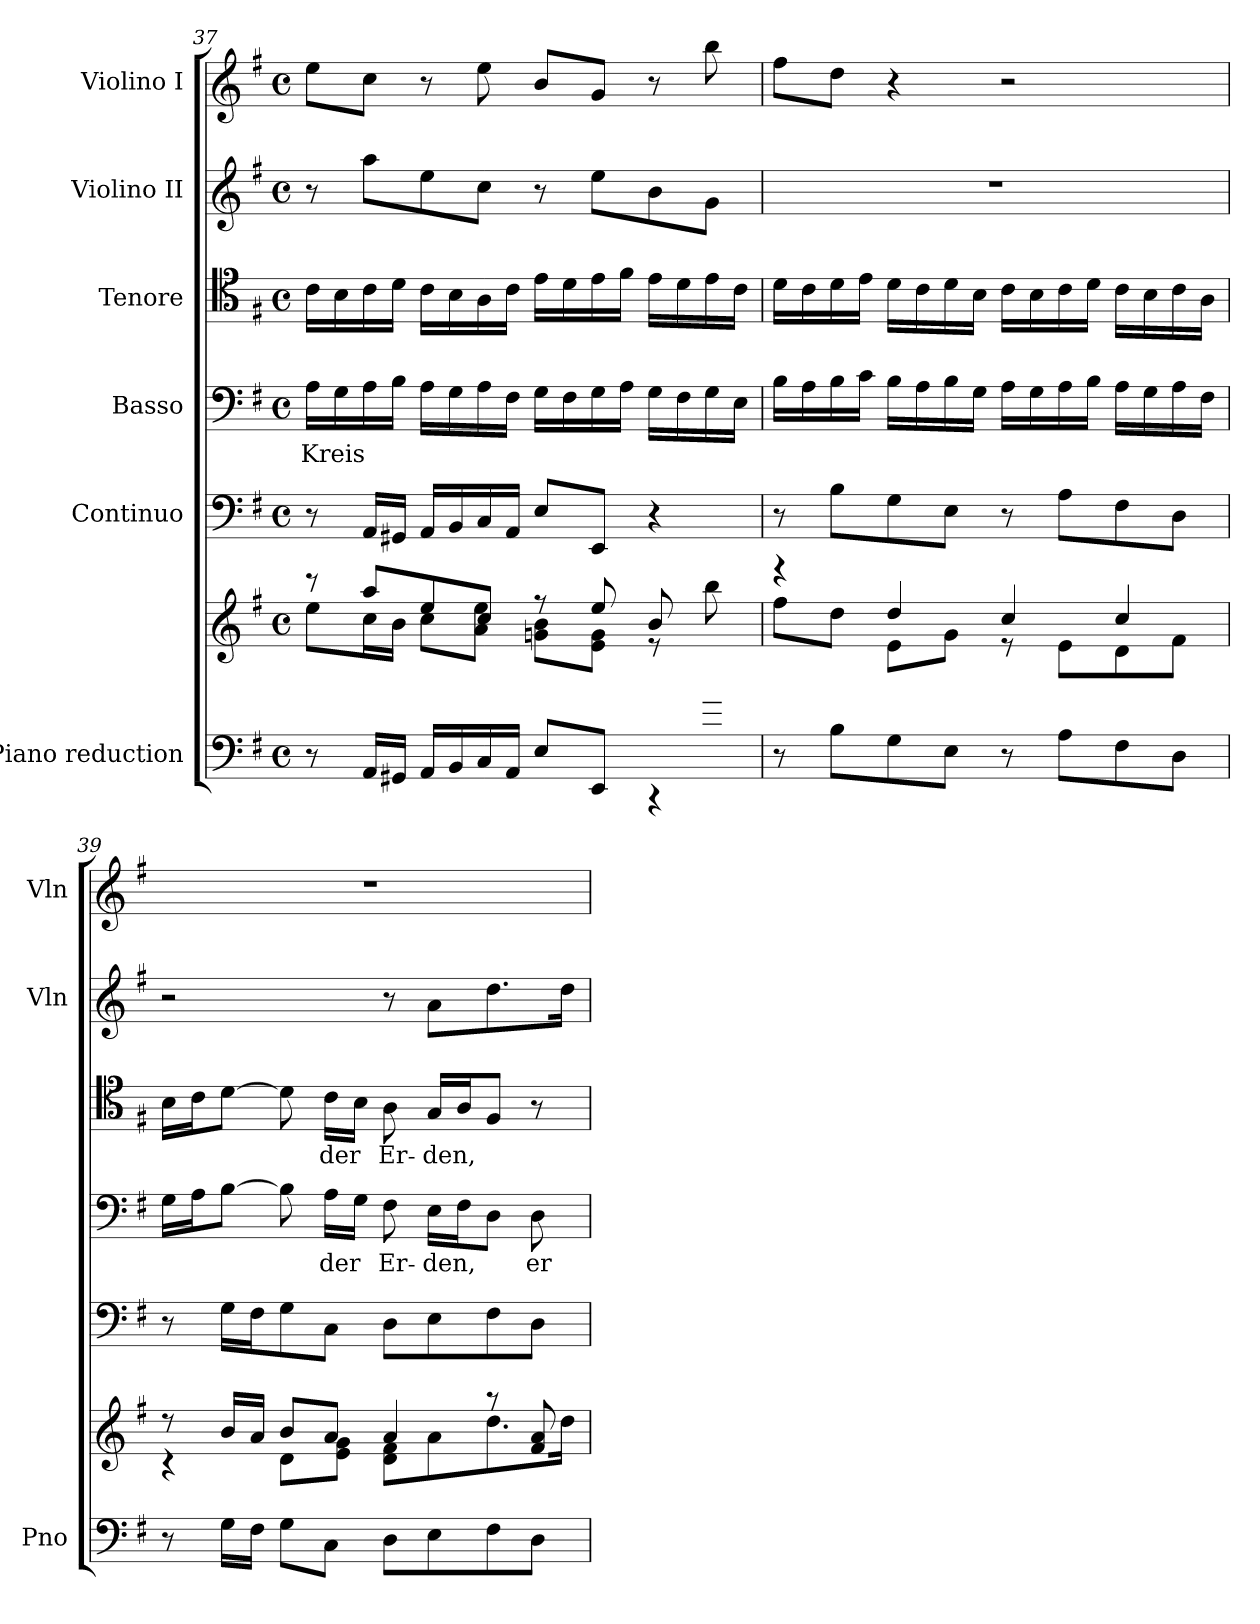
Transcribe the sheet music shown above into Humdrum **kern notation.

**kern	**kern	**kern	**kern	**text	**kern	**text	**kern	**dynam	**kern
*part6	*part6	*part5	*part4	*part4	*part3	*part3	*part2	*part2	*part1
*staff7	*staff6	*staff5	*staff4	*staff4	*staff3	*staff3	*staff2	*staff2	*staff1
*I"Piano reduction	*	*I"Continuo	*I"Basso	*	*I"Tenore	*	*I"Violino II	*	*I"Violino I
*I'Pno	*	*	*	*	*	*	*I'Vln	*	*I'Vln
!!LO:LB:g=z
*clefF4	*clefG2	*clefF4	*clefF4	*	*clefC4	*	*clefG2	*	*clefG2
*k[f#]	*k[f#]	*k[f#]	*k[f#]	*	*k[f#]	*	*k[f#]	*	*k[f#]
*M4/4	*M4/4	*M4/4	*M4/4	*	*M4/4	*	*M4/4	*	*M4/4
*met(c)	*met(c)	*met(c)	*met(c)	*	*met(c)	*	*met(c)	*	*met(c)
=37	=37	=37	=37	=37	=37	=37	=37	=37	=37
*^	*^	*	*	*	*	*	*	*	*
!	!	!	!	!	!	!LO:LY:b	!	!	!	!	!
2..ryy	8r	8r	8ee\L	8r	16A\LL	Kreis	16c\LL	.	8r	.	8ee\L
.	.	.	.	.	16G\	.	16B\	.	.	.	.
.	16AA/LL	8aa/L	16cc\L	16AA/LL	16A\	.	16c\	.	8aa\L	.	8cc\J
.	16GG#X/JJ	.	16b\JJ	16GG#X/JJ	16B\JJ	.	16d\JJ	.	.	.	.
.	16AA/LL	8ee/	8cc\L	16AA/LL	16A\LL	.	16c\LL	.	8ee\	.	8r
.	16BB/	.	.	16BB/	16G\	.	16B\	.	.	.	.
.	16C/	8cc/J	8a\ 8ee\J	16C/	16A\	.	16A\	.	8cc\J	.	8ee\
.	16AA/JJ	.	.	16AA/JJ	16F#\JJ	.	16c\JJ	.	.	.	.
.	8E/L	8r	8gn\ 8b\L	8E/L	16G\LL	.	16e\LL	.	8r	.	8b/L
.	.	.	.	.	16F#\	.	16d\	.	.	.	.
.	8EE/J	8ee/L	8e\ 8g\J	8EE/J	16G\	.	16e\	.	8ee\L	.	8g/J
.	.	.	.	.	16A\JJ	.	16f#\JJ	.	.	.	.
.	4r	8b/	8r	4r	16G\LL	.	16e\LL	.	8b\	.	8r
.	.	.	.	.	16F#\	.	16d\	.	.	.	.
8gn/J	.	8ryy	8bb\	.	16G\	.	16e\	.	8g\J	.	8bb\
.	.	.	.	.	16E\JJ	.	16c\JJ	.	.	.	.
*v	*v	*	*	*	*	*	*	*	*	*	*
=38	=38	=38	=38	=38	=38	=38	=38	=38	=38	=38
8r	4r	8ff#\L	8r	16B\LL	.	16d\LL	.	1r	.	8ff#\L
.	.	.	.	16A\	.	16c\	.	.	.	.
8B\L	.	8dd\J	8B\L	16B\	.	16d\	.	.	.	8dd\J
.	.	.	.	16c\JJ	.	16e\JJ	.	.	.	.
8G\	4dd/	8e\L	8G\	16B\LL	.	16d\LL	.	.	.	4r
.	.	.	.	16A\	.	16c\	.	.	.	.
8E\J	.	8g\J	8E\J	16B\	.	16d\	.	.	.	.
.	.	.	.	16G\JJ	.	16B\JJ	.	.	.	.
8r	4cc/	8r	8r	16A\LL	.	16c\LL	.	.	.	2r
.	.	.	.	16G\	.	16B\	.	.	.	.
8A\L	.	8e\L	8A\L	16A\	.	16c\	.	.	.	.
.	.	.	.	16B\JJ	.	16d\JJ	.	.	.	.
8F#\	4cc/	8d\	8F#\	16A\LL	.	16c\LL	.	.	.	.
.	.	.	.	16G\	.	16B\	.	.	.	.
8D\J	.	8f#\J	8D\J	16A\	.	16c\	.	.	.	.
.	.	.	.	16F#\JJ	.	16A\JJ	.	.	.	.
=39	=39	=39	=39	=39	=39	=39	=39	=39	=39	=39
8r	8r	4r	8r	16G\LL	.	16B\LL	.	2r	.	1r
.	.	.	.	16A\J	.	16c\J	.	.	.	.
16G\LL	16b/LL	.	16G\LL	[8B\J	.	[8d\J	.	.	.	.
16F#\JJ	16a/JJ	.	16F#\J	.	.	.	.	.	.	.
8G\L	8b/L	8d\L	8G\	8B\]	.	8d\]	.	.	.	.
!	!	!	!	!	!LO:LY:b	!	!LO:LY:b	!	!	!
8C\J	8a/J	8e\ 8g\J	8C\J	16A\LL	der	16c\LL	der	.	.	.
.	.	.	.	16G\JJ	.	16B\JJ	.	.	.	.
!	!	!	!	!	!LO:LY:b	!	!LO:LY:b	!	!	!
8D\L	4a/	8d\ 8f#\L	8D\L	8F#\	Er-	8A\	Er-	8r	.	.
!	!	!	!	!	!LO:LY:b	!	!LO:LY:b	!	!LO:DY:b	!
8E\	.	8a\	8E\	16E\LL	-den,	16G/LL	-den,	8a\L	other-dynamics	.
.	.	.	.	16F#\J	.	16A/J	.	.	.	.
8F#\	8r	8.dd\	8F#\	8D\J	.	8F#/J	.	8.dd\	.	.
!	!	!	!	!	!LO:LY:b	!	!	!	!	!
8D\J	8f#/ 8a/	.	8D\J	8D\	er-	8r	.	.	.	.
.	.	16dd\Jk	.	.	.	.	.	16dd\Jk	.	.
*	*v	*v	*	*	*	*	*	*	*	*
=	=	=	=	=	=	=	=	=	=
*-	*-	*-	*-	*-	*-	*-	*-	*-	*-
